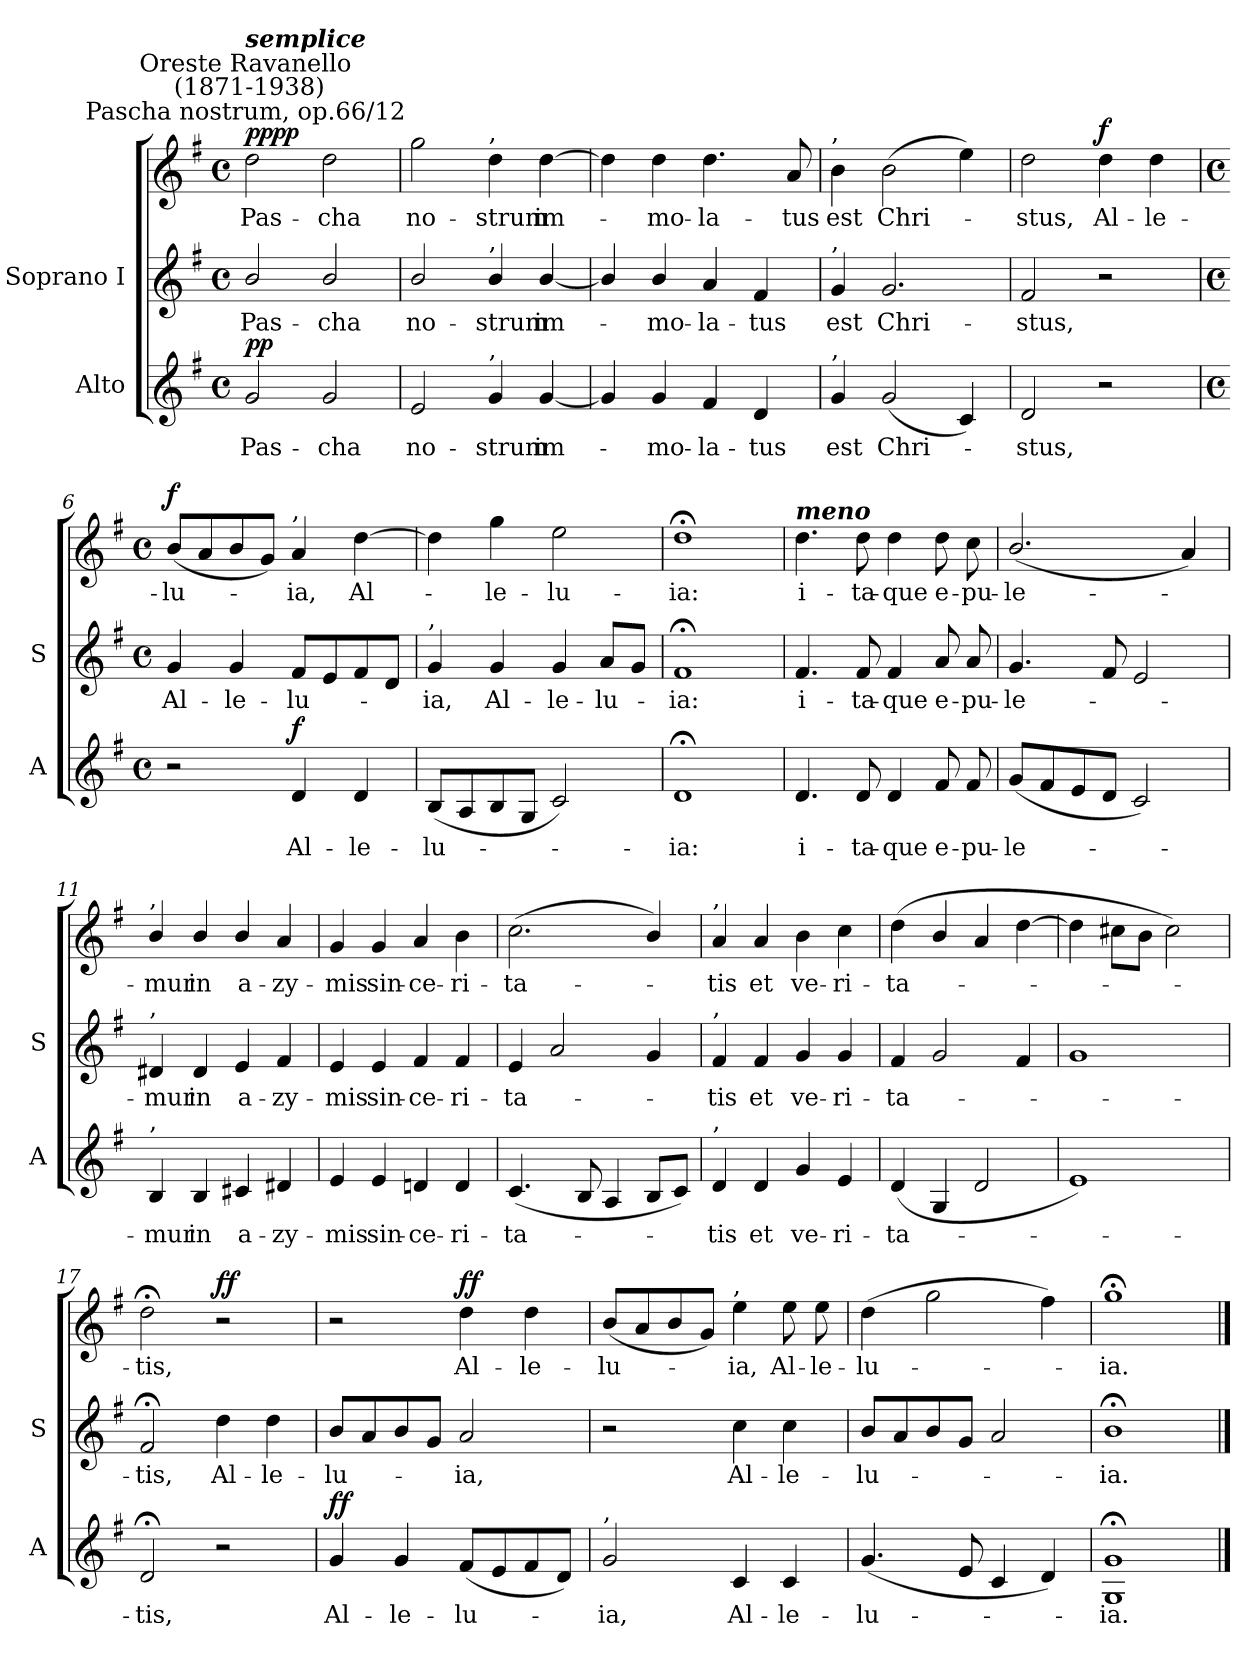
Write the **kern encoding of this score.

**kern	**text	**dynam	**kern	**text	**kern	**text	**dynam
*part2	*part2	*part2	*part1	*part1	*part1	*part1	*part1
*staff3	*staff3	*staff3	*staff2	*staff2	*staff1	*staff1	*staff1/2
*I"Alto	*	*	*I"Soprano I	*	*	*	*
*I'A	*	*	*I'S	*	*	*	*
*clefG2	*	*	*clefG2	*	*clefG2	*	*
*k[f#]	*	*	*k[f#]	*	*k[f#]	*	*
*G:	*	*	*G:	*	*G:	*	*
*M4/4	*	*	*M4/4	*	*M4/4	*	*
*met(c)	*	*	*met(c)	*	*met(c)	*	*
=1	=1	=1	=1	=1	=1	=1	=1
!	!	!	!	!	!LO:TX:a:cj:t=Pascha nostrum, op.66/12	!	!
!	!	!	!	!	!LO:TX:a:cj:t=Oreste Ravanello\n (1871-1938)	!	!
!	!	!	!	!	!LO:TX:a:Bi:t=semplice	!	!
!	!LO:LY:b	!LO:DY:b	!	!LO:LY:b	!	!LO:LY:b	!LO:DY:b=2
!	!	!	!	!	!	!	!LO:DY:n=1:b
2g	Pas-	pp	2b/	Pas-	2dd	Pas-	pp pp
!	!LO:LY:b	!	!	!LO:LY:b	!	!LO:LY:b	!
2g	-cha	.	2b/	-cha	2dd	-cha	.
=2	=2	=2	=2	=2	=2	=2	=2
!	!LO:LY:b	!	!	!LO:LY:b	!	!LO:LY:b	!
2e	no-	.	2b/	no-	2gg	no-	.
!	!	!	!	!	!LO:TX:a:t=,	!	!
!	!	!	!LO:TX:a:t=,	!	!	!	!
!LO:TX:a:t=,	!	!	!	!	!	!	!
!	!LO:LY:b	!	!	!LO:LY:b	!	!LO:LY:b	!
4g	-strum	.	4b/	-strum	4dd	-strum	.
!	!LO:LY:b	!	!	!LO:LY:b	!	!LO:LY:b	!
[4g	im-	.	[4b/	im-	[4dd	im-	.
=3	=3	=3	=3	=3	=3	=3	=3
4g]	.	.	4b/]	.	4dd]	.	.
!	!LO:LY:b	!	!	!LO:LY:b	!	!LO:LY:b	!
4g	mo-	.	4b/	mo-	4dd	mo-	.
!	!LO:LY:b	!	!	!LO:LY:b	!	!LO:LY:b	!
4f#	-la-	.	4a	-la-	4.dd	-la-	.
!	!LO:LY:b	!	!	!LO:LY:b	!	!	!
4d	-tus	.	4f#	-tus	.	.	.
!	!	!	!	!	!	!LO:LY:b	!
.	.	.	.	.	8a	-tus	.
=4	=4	=4	=4	=4	=4	=4	=4
!	!	!	!	!	!LO:TX:a:t=,	!	!
!	!	!	!LO:TX:a:t=,	!	!	!	!
!LO:TX:a:t=,	!	!	!	!	!	!	!
!	!LO:LY:b	!	!	!LO:LY:b	!	!LO:LY:b	!
4g	est	.	4g	est	4b	est	.
!	!LO:LY:b	!	!	!LO:LY:b	!	!LO:LY:b	!
(<2g	Chri-	.	2.g	Chri-	(>2b	Chri-	.
4c)	.	.	.	.	4ee)	.	.
=5	=5	=5	=5	=5	=5	=5	=5
!	!LO:LY:b	!	!	!LO:LY:b	!	!LO:LY:b	!
2d	stus,	.	2f#	-stus,	2dd	-stus,	.
!	!	!	!	!	!	!LO:LY:b	!LO:DY:b
2r	.	.	2r	.	4dd	Al-	f
!	!	!	!	!	!	!LO:LY:b	!
.	.	.	.	.	4dd	-le-	.
!!LO:LB:g=z
=6	=6	=6	=6	=6	=6	=6	=6
*M4/4	*	*	*M4/4	*	*M4/4	*	*
*met(c)	*	*	*met(c)	*	*met(c)	*	*
!	!	!	!	!LO:LY:b	!	!LO:LY:b	!LO:DY:b=2
2r	.	.	4g	Al-	(<8bL	lu-	f
.	.	.	.	.	8a	.	.
!	!	!	!	!LO:LY:b	!	!	!
.	.	.	4g	-le-	8b	.	.
.	.	.	.	.	8gJ)	.	.
!	!	!	!	!	!LO:TX:a:t=,	!	!
!	!LO:LY:b	!LO:DY:b	!	!LO:LY:b	!	!LO:LY:b	!
4d	Al-	f	8f#L	-lu-	4a	ia,	.
.	.	.	8e	.	.	.	.
!	!LO:LY:b	!	!	!	!	!LO:LY:b	!
4d	-le-	.	8f#	.	[4dd	Al-	.
.	.	.	8dJ	.	.	.	.
=7	=7	=7	=7	=7	=7	=7	=7
!	!	!	!LO:TX:a:t=,	!	!	!	!
!	!LO:LY:b	!	!	!LO:LY:b	!	!	!
(<8BL	-lu-	.	4g	-ia,	4dd]	.	.
8A	.	.	.	.	.	.	.
!	!	!	!	!LO:LY:b	!	!LO:LY:b	!
8B	.	.	4g	Al-	4gg	le-	.
8GJ	.	.	.	.	.	.	.
!	!	!	!	!LO:LY:b	!	!LO:LY:b	!
2c)	.	.	4g	-le-	2ee	-lu-	.
!	!	!	!	!LO:LY:b	!	!	!
.	.	.	8aL	-lu-	.	.	.
.	.	.	8gJ	.	.	.	.
=8	=8	=8	=8	=8	=8	=8	=8
!	!LO:LY:b	!	!	!LO:LY:b	!	!LO:LY:b	!
1d;<	ia:	.	1f#;<	ia:	1dd;<	ia:	.
=9	=9	=9	=9	=9	=9	=9	=9
!	!	!	!	!	!LO:TX:a:Bi:t=meno	!	!
!	!LO:LY:b	!	!	!LO:LY:b	!	!LO:LY:b	!
4.d	i-	.	4.f#	-i-	4.dd	i-	.
!	!LO:LY:b	!	!	!LO:LY:b	!	!LO:LY:b	!
8d	-ta-	.	8f#	-ta-	8dd	-ta-	.
!	!LO:LY:b	!	!	!LO:LY:b	!	!LO:LY:b	!
4d	-que	.	4f#	-que	4dd	-que	.
!	!LO:LY:b	!	!	!LO:LY:b	!	!LO:LY:b	!
8f#	e-	.	8a	e-	8dd	e-	.
!	!LO:LY:b	!	!	!LO:LY:b	!	!LO:LY:b	!
8f#	-pu-	.	8a	-pu-	8cc	-pu-	.
=10	=10	=10	=10	=10	=10	=10	=10
!	!LO:LY:b	!	!	!LO:LY:b	!	!LO:LY:b	!
(<8gL	-le-	.	4.g	le-	(<2.b/	-le-	.
8f#	.	.	.	.	.	.	.
8e	.	.	.	.	.	.	.
8dJ	.	.	8f#	.	.	.	.
2c)	.	.	2e	.	.	.	.
.	.	.	.	.	4a)	.	.
!!LO:LB:g=z
=11	=11	=11	=11	=11	=11	=11	=11
!	!	!	!	!	!LO:TX:a:t=,	!	!
!	!	!	!LO:TX:a:t=,	!	!	!	!
!LO:TX:a:t=,	!	!	!	!	!	!	!
!	!LO:LY:b	!	!	!LO:LY:b	!	!LO:LY:b	!
4B	mur	.	4d#X	-mur	4b/	mur	.
!	!LO:LY:b	!	!	!LO:LY:b	!	!LO:LY:b	!
4B	in	.	4d#	in	4b/	in	.
!	!LO:LY:b	!	!	!LO:LY:b	!	!LO:LY:b	!
4c#X	a-	.	4e	a-	4b/	a-	.
!	!LO:LY:b	!	!	!LO:LY:b	!	!LO:LY:b	!
4d#X	-zy-	.	4f#	-zy-	4a	-zy-	.
=12	=12	=12	=12	=12	=12	=12	=12
!	!LO:LY:b	!	!	!LO:LY:b	!	!LO:LY:b	!
4e	-mis	.	4e	-mis	4g	-mis	.
!	!LO:LY:b	!	!	!LO:LY:b	!	!LO:LY:b	!
4e	sin-	.	4e	sin-	4g	sin-	.
!	!LO:LY:b	!	!	!LO:LY:b	!	!LO:LY:b	!
4dn	-ce-	.	4f#	-ce-	4a	-ce-	.
!	!LO:LY:b	!	!	!LO:LY:b	!	!LO:LY:b	!
4d	-ri-	.	4f#	-ri-	4b	-ri-	.
=13	=13	=13	=13	=13	=13	=13	=13
!	!LO:LY:b	!	!	!LO:LY:b	!	!LO:LY:b	!
(<4.c	-ta-	.	4e	ta-	(<2.cc	-ta-	.
.	.	.	2a	.	.	.	.
8B	.	.	.	.	.	.	.
4A	.	.	.	.	.	.	.
8BL	.	.	4g	.	4b/)	.	.
8cJ)	.	.	.	.	.	.	.
=14	=14	=14	=14	=14	=14	=14	=14
!	!	!	!	!	!LO:TX:a:t=,	!	!
!	!	!	!LO:TX:a:t=,	!	!	!	!
!LO:TX:a:t=,	!	!	!	!	!	!	!
!	!LO:LY:b	!	!	!LO:LY:b	!	!LO:LY:b	!
4d	tis	.	4f#	-tis	4a	tis	.
!	!LO:LY:b	!	!	!LO:LY:b	!	!LO:LY:b	!
4d	et	.	4f#	et	4a	et	.
!	!LO:LY:b	!	!	!LO:LY:b	!	!LO:LY:b	!
4g	ve-	.	4g	ve-	4b	ve-	.
!	!LO:LY:b	!	!	!LO:LY:b	!	!LO:LY:b	!
4e	-ri-	.	4g	-ri-	4cc	-ri-	.
=15	=15	=15	=15	=15	=15	=15	=15
!	!LO:LY:b	!	!	!LO:LY:b	!	!LO:LY:b	!
(<4d	-ta-	.	4f#	ta-	(>4dd	-ta-	.
4G	.	.	2g	.	4b/	.	.
2d	.	.	.	.	4a	.	.
.	.	.	4f#	.	[4dd	.	.
=16	=16	=16	=16	=16	=16	=16	=16
1e)	.	.	1g	.	4dd]	.	.
.	.	.	.	.	8cc#XL	.	.
.	.	.	.	.	8bJ	.	.
.	.	.	.	.	2cc#)	.	.
!!LO:LB:g=z
=17	=17	=17	=17	=17	=17	=17	=17
!	!LO:LY:b	!	!	!LO:LY:b	!	!LO:LY:b	!
2d;<	tis,	.	2f#;<	tis,	2dd;<	tis,	.
!	!	!	!	!LO:LY:b	!	!	!LO:DY:b=2
2r	.	.	4dd	Al-	2r	.	ff
!	!	!	!	!LO:LY:b	!	!	!
.	.	.	4dd	-le-	.	.	.
=18	=18	=18	=18	=18	=18	=18	=18
!	!LO:LY:b	!LO:DY:b	!	!LO:LY:b	!	!	!
4g	Al-	ff	8bL	-lu-	2r	.	.
.	.	.	8a	.	.	.	.
!	!LO:LY:b	!	!	!	!	!	!
4g	-le-	.	8b	.	.	.	.
.	.	.	8gJ	.	.	.	.
!	!LO:LY:b	!	!	!LO:LY:b	!	!LO:LY:b	!LO:DY:b
(<8f#L	-lu-	.	2a	ia,	4dd	-Al-	ff
8e	.	.	.	.	.	.	.
!	!	!	!	!	!	!LO:LY:b	!
8f#	.	.	.	.	4dd	-le-	.
8dJ)	.	.	.	.	.	.	.
=19	=19	=19	=19	=19	=19	=19	=19
!LO:TX:a:t=,	!	!	!	!	!	!	!
!	!LO:LY:b	!	!	!	!	!LO:LY:b	!
2g	ia,	.	2r	.	(<8bL	lu-	.
.	.	.	.	.	8a	.	.
.	.	.	.	.	8b	.	.
.	.	.	.	.	8gJ)	.	.
!	!	!	!	!	!LO:TX:a:t=,	!	!
!	!LO:LY:b	!	!	!LO:LY:b	!	!LO:LY:b	!
4c	Al-	.	4cc	-Al-	4ee	ia,	.
!	!LO:LY:b	!	!	!LO:LY:b	!	!LO:LY:b	!
4c	-le-	.	4cc	-le-	8ee	Al-	.
!	!	!	!	!	!	!LO:LY:b	!
.	.	.	.	.	8ee	-le-	.
=20	=20	=20	=20	=20	=20	=20	=20
!	!LO:LY:b	!	!	!LO:LY:b	!	!LO:LY:b	!
(<4.g	-lu-	.	8bL	lu-	(>4dd	-lu-	.
.	.	.	8a	.	.	.	.
.	.	.	8b	.	2gg	.	.
8e	.	.	8gJ	.	.	.	.
4c	.	.	2a	.	.	.	.
4d)	.	.	.	.	4ff#)	.	.
=21	=21	=21	=21	=21	=21	=21	=21
!	!LO:LY:b	!	!	!LO:LY:b	!	!LO:LY:b	!
1G;< 1g;<	ia.	.	1b;<	ia.	1gg;<	ia.	.
==	==	==	==	==	==	==	==
*-	*-	*-	*-	*-	*-	*-	*-
